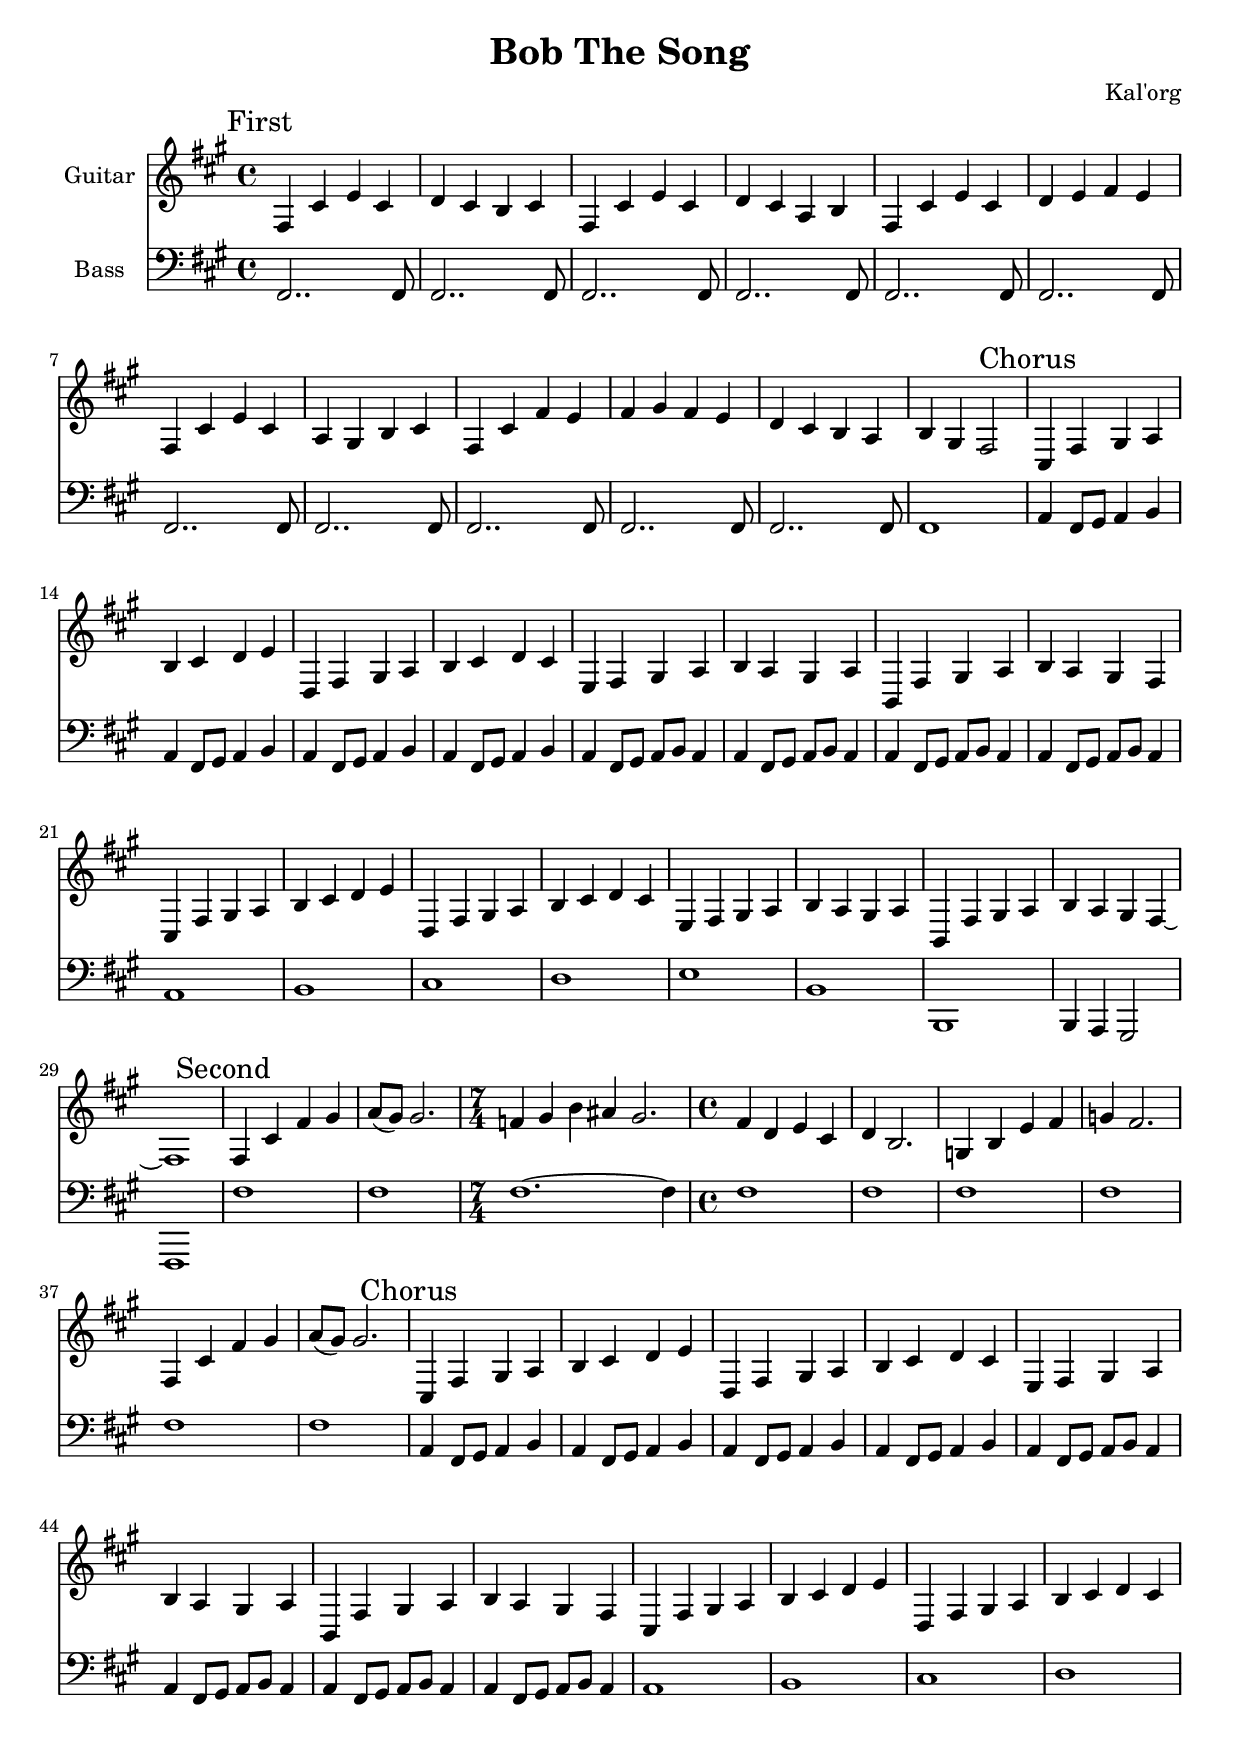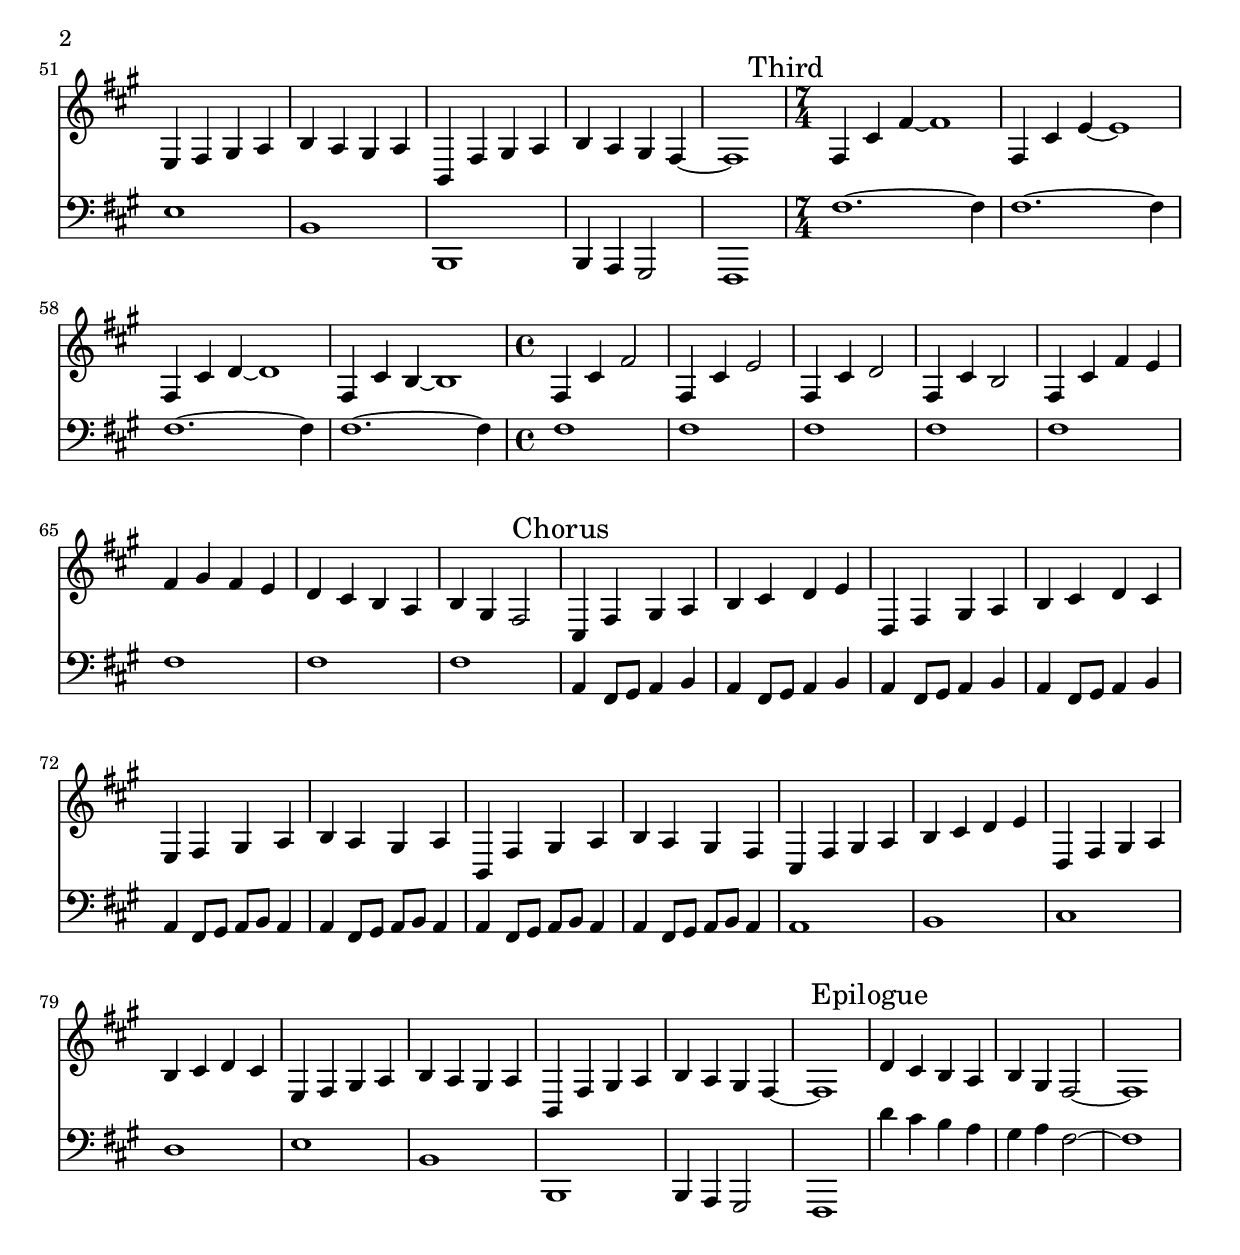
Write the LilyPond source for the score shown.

\version "2.19.82"

\header {
  title = "Bob The Song"
  composer = "Kal'org"
}


g_first = \relative fis {
  fis4 cis' e cis | d cis b cis |
  fis, cis' e cis | d cis a b |
  fis cis' e cis | d e fis e |
  fis, cis' e cis | a gis b cis |
  fis, cis' fis e | fis gis fis e | d cis b a | b gis fis2 |
}

b_first = \relative c {
  fis,2.. fis8 | fis2.. fis8 |
  fis2.. fis8 | fis2.. fis8 |
  fis2.. fis8 | fis2.. fis8 |
  fis2.. fis8 | fis2.. fis8 |
  fis2.. fis8 | fis2.. fis8 | fis2.. fis8 | fis1 |
}


g_chorus = \relative fis {
  cis4 fis gis a | b cis d e |
  d, fis gis a | b cis d cis |
  e, fis gis a | b a gis a |
  b, fis' gis a | b a gis fis |

  cis fis gis a | b cis d e |
  d, fis gis a | b cis d cis |
  e, fis gis a | b a gis a |

  b, fis' gis a | b4 a gis fis~ | fis1 |
}

b_chorus = \relative c, {
  a'4 fis8 gis8 a4 b4 |
  a4 fis8 gis8 a4 b4 |
  a4 fis8 gis8 a4 b4 |
  a4 fis8 gis8 a4 b4 |

  a4 fis8 gis8 a8 b8 a4 |
  a4 fis8 gis8 a8 b8 a4 |
  a4 fis8 gis8 a8 b8 a4 |
  a4 fis8 gis8 a8 b8 a4 |

  a1 | b1 | cis1 | d1 |
  e1 | b1 | b,1 | b4 a gis2 | fis1 |
}

g_second = \relative fis {
  fis4 cis' fis gis | a8( gis) gis2. |
  \time 7/4 f4 gis b ais gis2. |
  \time 4/4
  fis4 d e cis | d b2. |
  g4 b e fis | g fis2. |

  fis,4 cis' fis gis | a8( gis) gis2. |
}

b_second = \relative c {
  fis1 | fis1 |
  \time 7/4 fis1.~ fis4 |
  \time 4/4
  fis1 | fis1 |
  fis1 | fis1 |

  fis1 | fis1 |
}


g_third = \relative fis {
  \time 7/4
  fis4 cis' fis~ fis1 |
  fis,4 cis' e~ e1 |
  fis,4 cis' d~ d1 |
  fis,4 cis' b~ b1 |

  \time 4/4
  fis4 cis' fis2 |
  fis,4 cis' e2 |
  fis,4 cis' d2 |
  fis,4 cis' b2 |

  fis4 cis' fis e | fis gis fis e | d cis b a | b gis fis2 |
}

b_third = \relative c {
  \time 7/4
  fis1.~ fis4 | fis1.~ fis4 | fis1.~ fis4 | fis1.~ fis4 |

  \time 4/4
  fis1 | fis1 | fis1 | fis1 |
  fis1 | fis1 | fis1 | fis1 |
}


g_epilogue = \relative fis {
  d'4 cis b a | b gis fis2~ | fis1 |
}

b_epilogue = \relative c {
  d'4 cis b a | gis a fis2~ | fis1 |
}


\score {
  <<
    {
      \new Staff \with {
	instrumentName = #"Guitar"
	midiInstrument = #"electric guitar (clean)"
      }

      \key fis \minor

      \mark "First" \g_first
      \mark "Chorus" \g_chorus
      \mark "Second" \g_second
      \mark "Chorus" \g_chorus
      \mark "Third" \g_third
      \mark "Chorus" \g_chorus
      \mark "Epilogue" \g_epilogue
    }

    {
      \new Staff \with {
        instrumentName = #"Bass"
        midiInstrument = #"electric bass (finger)"
      }
      \key fis \minor
      \clef bass

      %% If the bass sounds an octave higher in MIDI, uncomment this
      %% I think something is wrong with my soundfonts
      %% \transpose c c, {
        \b_first
        \b_chorus
        \b_second
        \b_chorus
        \b_third
        \b_chorus
        \b_epilogue
      %% }
    }
  >>

  \layout {}
  \midi { \tempo 4 = 200 }
}
